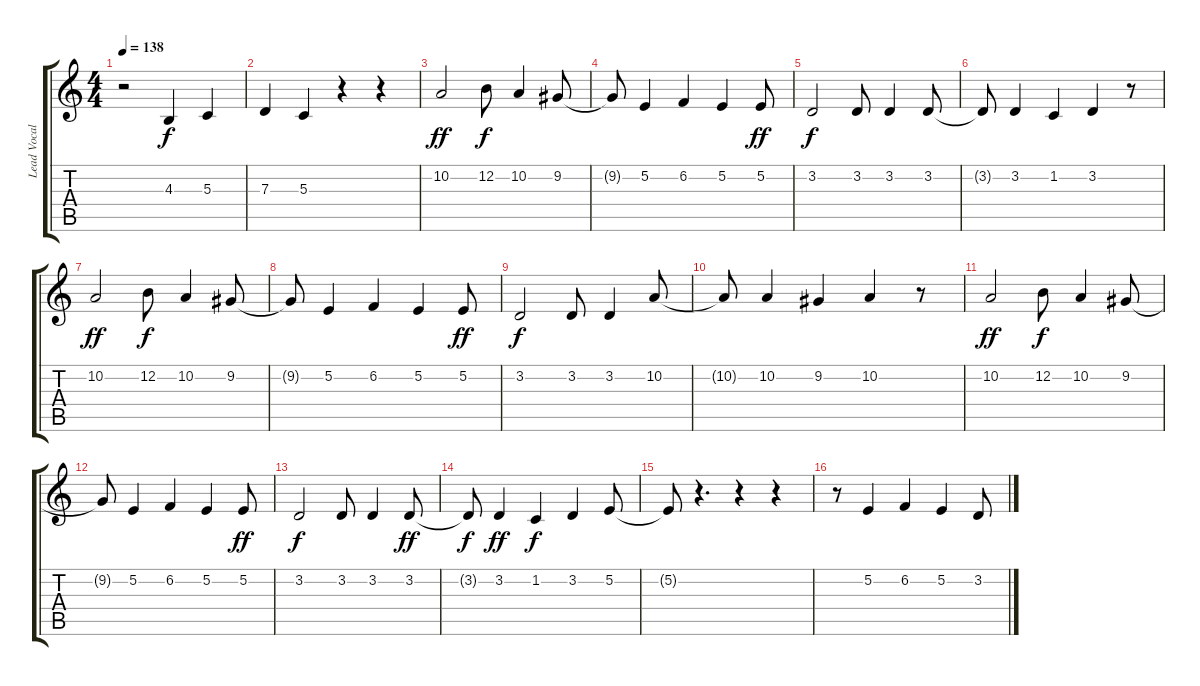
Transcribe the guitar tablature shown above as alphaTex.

\track ("Lead Vocals" "Lead Vocal") {instrument tenorsax}
\staff {score tabs}
\tuning (E4 B3 G3 D3 A2 E2) {hide}
\ts (4 4)
\tempo 138
\clef g2
\ks c
r.2{dy f} 4.3.4 5.3.4 |
7.3.4 5.3.4 r.4 r.4 |
10.2.2{dy ff} 12.2.8{dy f} 10.2.4 9.2.8 |
9.2{t}.8 5.2.4 6.2.4 5.2.4 5.2.8{dy ff} |
3.2.2{dy f} 3.2.8 3.2.4 3.2.8 |
3.2{t}.8 3.2.4 1.2.4 3.2.4 r.8 |
10.2.2{dy ff} 12.2.8{dy f} 10.2.4 9.2.8 |
9.2{t}.8 5.2.4 6.2.4 5.2.4 5.2.8{dy ff} |
3.2.2{dy f} 3.2.8 3.2.4 10.2.8 |
10.2{t}.8 10.2.4 9.2.4 10.2.4 r.8 |
10.2.2{dy ff} 12.2.8{dy f} 10.2.4 9.2.8 |
9.2{t}.8 5.2.4 6.2.4 5.2.4 5.2.8{dy ff} |
3.2.2{dy f} 3.2.8 3.2.4 3.2.8{dy ff} |
3.2{t}.8{dy f} 3.2.4{dy ff} 1.2.4{dy f} 3.2.4 5.2.8 |
5.2{t}.8 r.4{d} r.4 r.4 |
r.8 5.2.4 6.2.4 5.2.4 3.2.8
